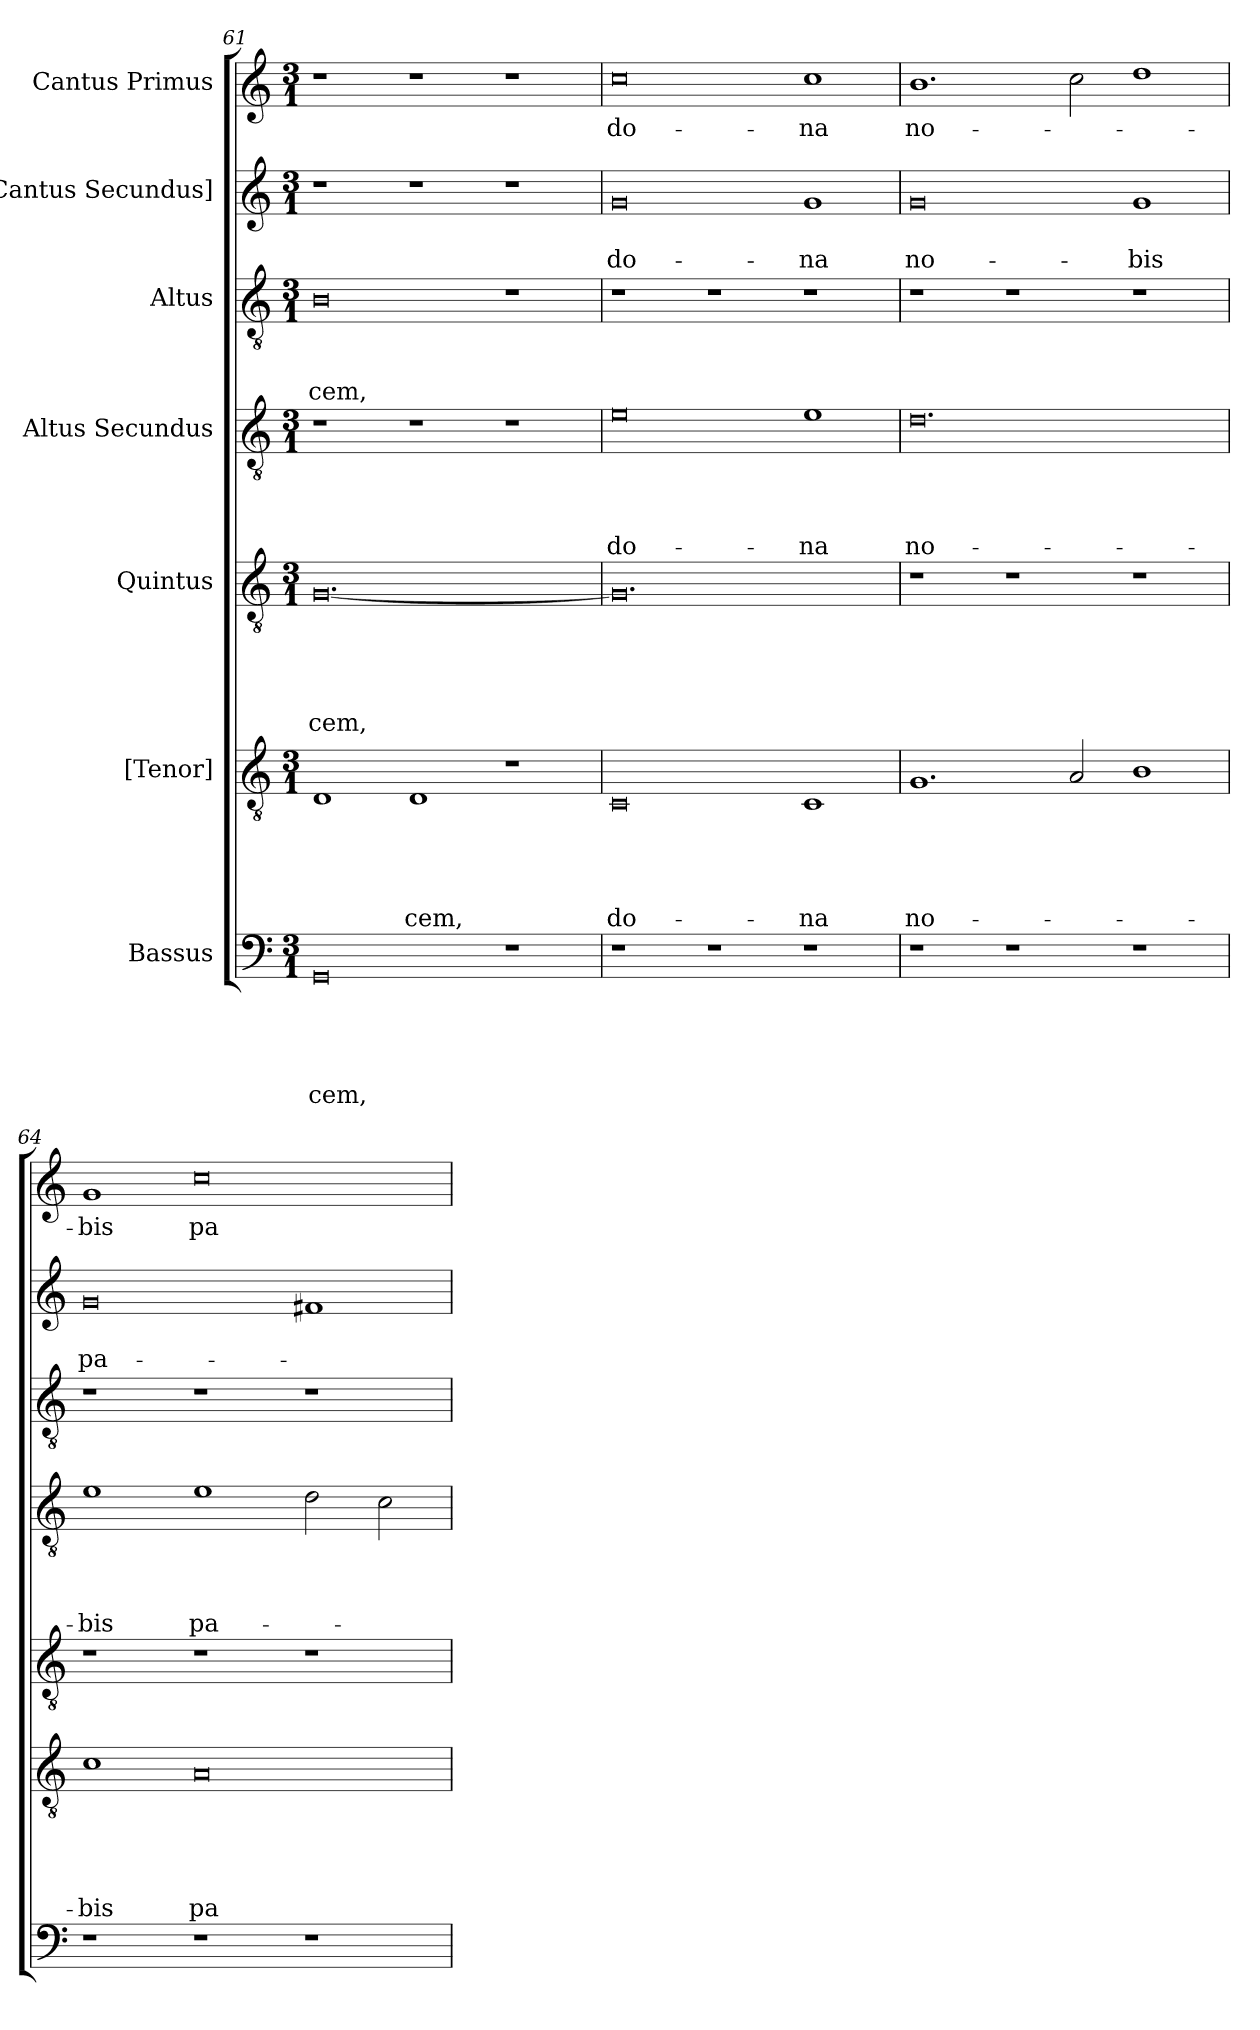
**kern	**text	**text	**text	**text	**text	**kern	**text	**text	**text	**text	**text	**kern	**text	**text	**text	**text	**text	**kern	**text	**text	**text	**text	**kern	**text	**text	**text	**kern	**text	**text	**kern	**text
*part7	*part7	*part7	*part7	*part7	*part7	*part6	*part6	*part6	*part6	*part6	*part6	*part5	*part5	*part5	*part5	*part5	*part5	*part4	*part4	*part4	*part4	*part4	*part3	*part3	*part3	*part3	*part2	*part2	*part2	*part1	*part1
*staff7	*staff7	*staff7	*staff7	*staff7	*staff7	*staff6	*staff6	*staff6	*staff6	*staff6	*staff6	*staff5	*staff5	*staff5	*staff5	*staff5	*staff5	*staff4	*staff4	*staff4	*staff4	*staff4	*staff3	*staff3	*staff3	*staff3	*staff2	*staff2	*staff2	*staff1	*staff1
*I"Bassus	*	*	*	*	*	*I"[Tenor]	*	*	*	*	*	*I"Quintus	*	*	*	*	*	*I"Altus Secundus	*	*	*	*	*I"Altus	*	*	*	*I"[Cantus Secundus]	*	*	*I"Cantus Primus	*
*clefF4	*	*	*	*	*	*clefGv2	*	*	*	*	*	*clefGv2	*	*	*	*	*	*clefGv2	*	*	*	*	*clefGv2	*	*	*	*clefG2	*	*	*clefG2	*
*k[]	*	*	*	*	*	*k[]	*	*	*	*	*	*k[]	*	*	*	*	*	*k[]	*	*	*	*	*k[]	*	*	*	*k[]	*	*	*k[]	*
*M3/1	*	*	*	*	*	*M3/1	*	*	*	*	*	*M3/1	*	*	*	*	*	*M3/1	*	*	*	*	*M3/1	*	*	*	*M3/1	*	*	*M3/1	*
=61	=61	=61	=61	=61	=61	=61	=61	=61	=61	=61	=61	=61	=61	=61	=61	=61	=61	=61	=61	=61	=61	=61	=61	=61	=61	=61	=61	=61	=61	=61	=61
0GG/	.	.	.	.	-cem,	1D/	.	.	.	.	.	[0.G/	.	.	.	.	-cem,	1r	.	.	.	.	0B\	.	.	-cem,	1r	.	.	1r	.
.	.	.	.	.	.	1D/	.	.	.	.	-cem,	.	.	.	.	.	.	1r	.	.	.	.	.	.	.	.	1r	.	.	1r	.
1r	.	.	.	.	.	1r	.	.	.	.	.	.	.	.	.	.	.	1r	.	.	.	.	1r	.	.	.	1r	.	.	1r	.
=62	=62	=62	=62	=62	=62	=62	=62	=62	=62	=62	=62	=62	=62	=62	=62	=62	=62	=62	=62	=62	=62	=62	=62	=62	=62	=62	=62	=62	=62	=62	=62
1r	.	.	.	.	.	0C/	.	.	.	.	do-	0.G/]	.	.	.	.	.	0e\	.	.	.	do-	1r	.	.	.	0g/	.	do-	0cc\	do-
1r	.	.	.	.	.	.	.	.	.	.	.	.	.	.	.	.	.	.	.	.	.	.	1r	.	.	.	.	.	.	.	.
1r	.	.	.	.	.	1C/	.	.	.	.	-na	.	.	.	.	.	.	1e\	.	.	.	-na	1r	.	.	.	1g/	.	-na	1cc\	-na
=63	=63	=63	=63	=63	=63	=63	=63	=63	=63	=63	=63	=63	=63	=63	=63	=63	=63	=63	=63	=63	=63	=63	=63	=63	=63	=63	=63	=63	=63	=63	=63
1r	.	.	.	.	.	1.G/	.	.	.	.	no-	1r	.	.	.	.	.	0.d\	.	.	.	no-	1r	.	.	.	0g/	.	no-	1.b\	no-
1r	.	.	.	.	.	.	.	.	.	.	.	1r	.	.	.	.	.	.	.	.	.	.	1r	.	.	.	.	.	.	.	.
.	.	.	.	.	.	2A/	.	.	.	.	.	.	.	.	.	.	.	.	.	.	.	.	.	.	.	.	.	.	.	2cc\	.
1r	.	.	.	.	.	1B\	.	.	.	.	.	1r	.	.	.	.	.	.	.	.	.	.	1r	.	.	.	1g/	.	-bis	1dd\	.
=64	=64	=64	=64	=64	=64	=64	=64	=64	=64	=64	=64	=64	=64	=64	=64	=64	=64	=64	=64	=64	=64	=64	=64	=64	=64	=64	=64	=64	=64	=64	=64
1r	.	.	.	.	.	1c\	.	.	.	.	-bis	1r	.	.	.	.	.	1e\	.	.	.	-bis	1r	.	.	.	0g/	.	pa-	1g/	-bis
1r	.	.	.	.	.	0A/	.	.	.	.	pa-	1r	.	.	.	.	.	1e\	.	.	.	pa-	1r	.	.	.	.	.	.	0cc\	pa-
1r	.	.	.	.	.	.	.	.	.	.	.	1r	.	.	.	.	.	2d\	.	.	.	.	1r	.	.	.	1f#X/	.	.	.	.
.	.	.	.	.	.	.	.	.	.	.	.	.	.	.	.	.	.	2c\	.	.	.	.	.	.	.	.	.	.	.	.	.
=	=	=	=	=	=	=	=	=	=	=	=	=	=	=	=	=	=	=	=	=	=	=	=	=	=	=	=	=	=	=	=
*-	*-	*-	*-	*-	*-	*-	*-	*-	*-	*-	*-	*-	*-	*-	*-	*-	*-	*-	*-	*-	*-	*-	*-	*-	*-	*-	*-	*-	*-	*-	*-
